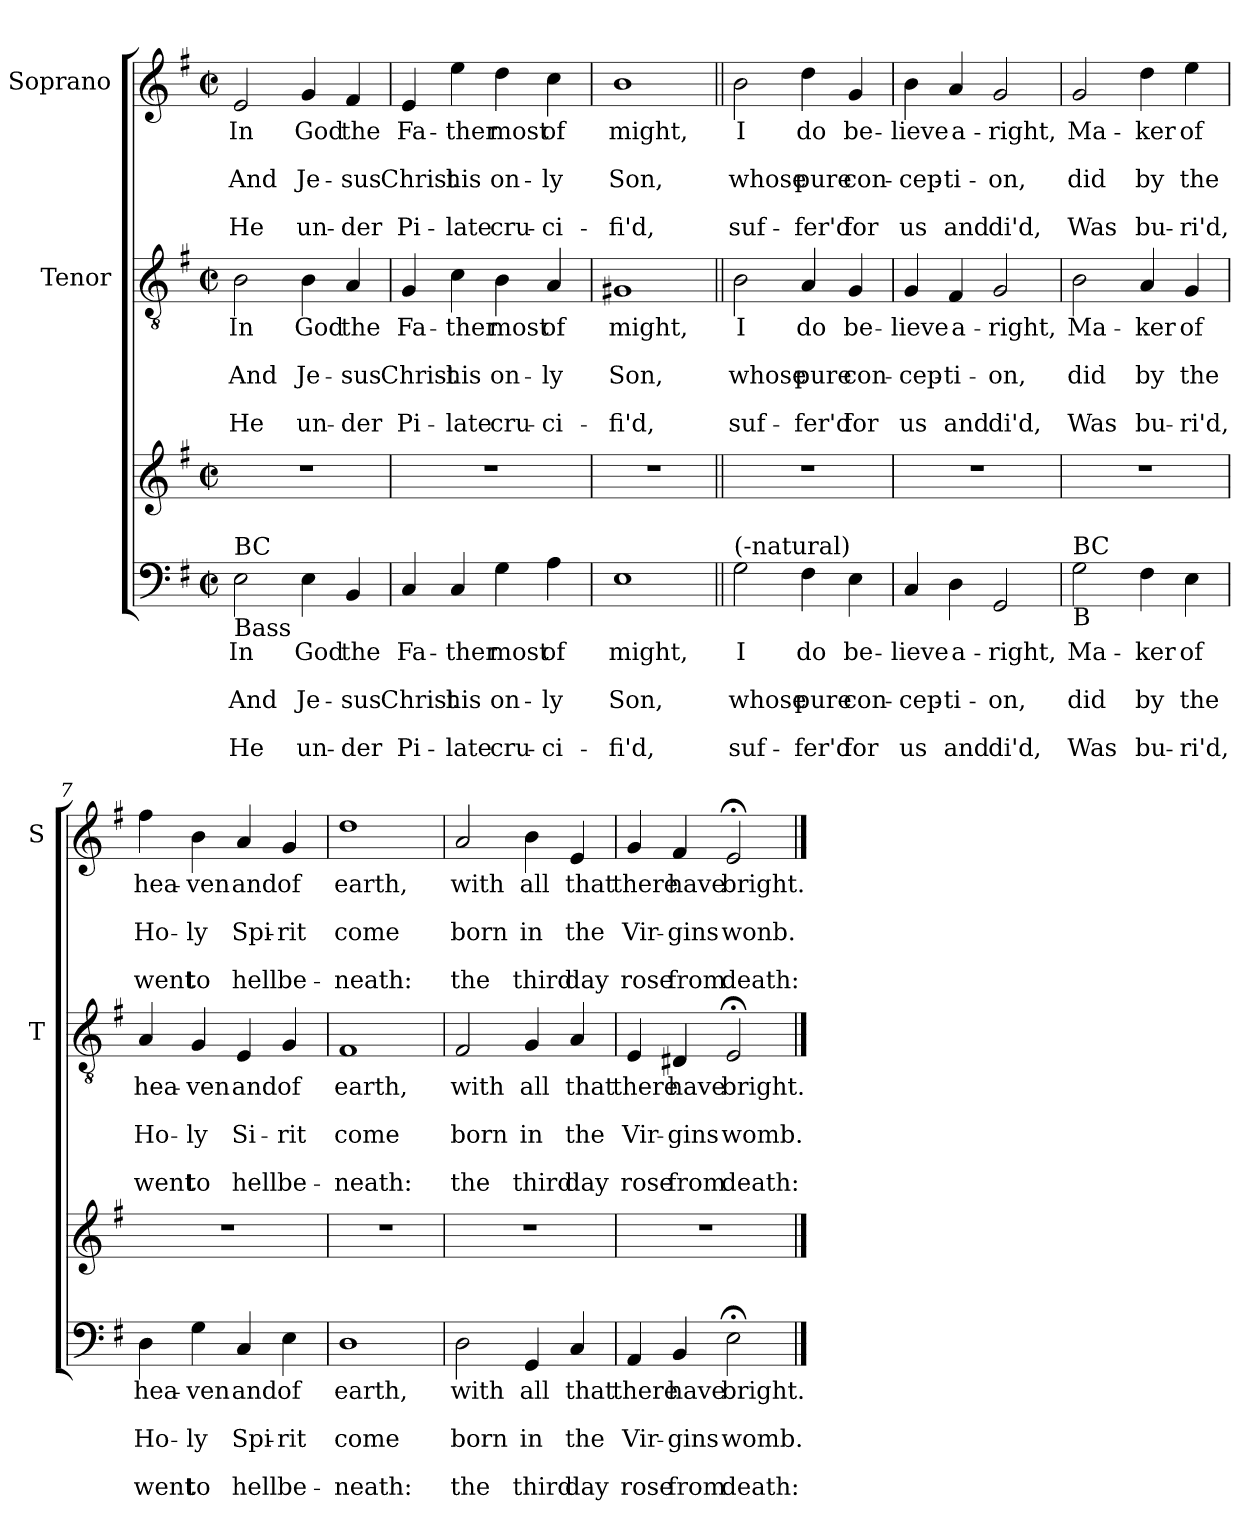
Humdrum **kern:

**kern	**text	**text	**text	**text	**text	**kern	**kern	**text	**text	**text	**text	**text	**kern	**text	**text	**text	**text	**text
*part3	*part3	*part3	*part3	*part3	*part3	*part3	*part2	*part2	*part2	*part2	*part2	*part2	*part1	*part1	*part1	*part1	*part1	*part1
*staff4	*staff4	*staff4	*staff4	*staff4	*staff4	*staff3	*staff2	*staff2	*staff2	*staff2	*staff2	*staff2	*staff1	*staff1	*staff1	*staff1	*staff1	*staff1
*	*	*	*	*	*	*	*I"Tenor	*	*	*	*	*	*I"Soprano	*	*	*	*	*
*	*	*	*	*	*	*	*I'T	*	*	*	*	*	*I'S	*	*	*	*	*
*clefF4	*	*	*	*	*	*clefG2	*clefGv2	*	*	*	*	*	*clefG2	*	*	*	*	*
*k[f#]	*	*	*	*	*	*k[f#]	*k[f#]	*	*	*	*	*	*k[f#]	*	*	*	*	*
*G:	*	*	*	*	*	*G:	*G:	*	*	*	*	*	*G:	*	*	*	*	*
*M2/2	*	*	*	*	*	*M2/2	*M2/2	*	*	*	*	*	*M2/2	*	*	*	*	*
*met(c|)	*	*	*	*	*	*met(c|)	*met(c|)	*	*	*	*	*	*met(c|)	*	*	*	*	*
=1	=1	=1	=1	=1	=1	=1	=1	=1	=1	=1	=1	=1	=1	=1	=1	=1	=1	=1
!LO:TX:a:t=BC	!	!	!	!	!	!	!	!	!	!	!	!	!	!	!	!	!	!
!LO:TX:b:t=Bass	!	!	!	!	!	!	!	!	!	!	!	!	!	!	!	!	!	!
!	!LO:LY:b	!	!LO:LY:b	!	!LO:LY:b	!	!	!LO:LY:b	!	!LO:LY:b	!	!LO:LY:b	!	!LO:LY:b	!	!LO:LY:b	!	!LO:LY:b
2E\	In	.	And	.	He	1r	2B\	In	.	And	.	He	2e/	In	.	And	.	He
!	!LO:LY:b	!	!LO:LY:b	!	!LO:LY:b	!	!	!LO:LY:b	!	!LO:LY:b	!	!LO:LY:b	!	!LO:LY:b	!	!LO:LY:b	!	!LO:LY:b
4E\	God	.	Je-	.	un-	.	4B\	God	.	Je-	.	un-	4g/	God	.	Je-	.	un-
!	!LO:LY:b	!	!LO:LY:b	!	!LO:LY:b	!	!	!LO:LY:b	!	!LO:LY:b	!	!LO:LY:b	!	!LO:LY:b	!	!LO:LY:b	!	!LO:LY:b
4BB/	the	.	-sus	.	-der	.	4A/	the	.	-sus	.	-der	4f#/	the	.	-sus	.	-der
=2	=2	=2	=2	=2	=2	=2	=2	=2	=2	=2	=2	=2	=2	=2	=2	=2	=2	=2
!	!LO:LY:b	!	!LO:LY:b	!	!LO:LY:b	!	!	!LO:LY:b	!	!LO:LY:b	!	!LO:LY:b	!	!LO:LY:b	!	!LO:LY:b	!	!LO:LY:b
4C/	Fa-	.	Christ	.	Pi-	1r	4G/	Fa-	.	Christ	.	Pi-	4e/	Fa-	.	Christ	.	Pi-
!	!LO:LY:b	!	!LO:LY:b	!	!LO:LY:b	!	!	!LO:LY:b	!	!LO:LY:b	!	!LO:LY:b	!	!LO:LY:b	!	!LO:LY:b	!	!LO:LY:b
4C/	-ther	.	his	.	-late	.	4c\	-ther	.	his	.	-late	4ee\	-ther	.	his	.	-late
!	!LO:LY:b	!	!LO:LY:b	!	!LO:LY:b	!	!	!LO:LY:b	!	!LO:LY:b	!	!LO:LY:b	!	!LO:LY:b	!	!LO:LY:b	!	!LO:LY:b
4G\	most	.	on-	.	cru-	.	4B\	most	.	on-	.	cru-	4dd\	most	.	on-	.	cru-
!	!LO:LY:b	!	!LO:LY:b	!	!LO:LY:b	!	!	!LO:LY:b	!	!LO:LY:b	!	!LO:LY:b	!	!LO:LY:b	!	!LO:LY:b	!	!LO:LY:b
4A\	of	.	-ly	.	-ci-	.	4A/	of	.	-ly	.	-ci-	4cc\	of	.	-ly	.	-ci-
=3	=3	=3	=3	=3	=3	=3	=3	=3	=3	=3	=3	=3	=3	=3	=3	=3	=3	=3
!	!LO:LY:b	!	!LO:LY:b	!	!LO:LY:b	!	!	!LO:LY:b	!	!LO:LY:b	!	!LO:LY:b	!	!LO:LY:b	!	!LO:LY:b	!	!LO:LY:b
1E	might,	.	Son,	.	-fi'd,	1r	1G#X	might,	.	Son,	.	-fi'd,	1b	might,	.	Son,	.	-fi'd,
=4||	=4||	=4||	=4||	=4||	=4||	=4||	=4||	=4||	=4||	=4||	=4||	=4||	=4||	=4||	=4||	=4||	=4||	=4||
!LO:TX:a:t=(-natural)	!	!	!	!	!	!	!	!	!	!	!	!	!	!	!	!	!	!
!	!LO:LY:b	!	!LO:LY:b	!	!LO:LY:b	!	!	!LO:LY:b	!	!LO:LY:b	!	!LO:LY:b	!	!LO:LY:b	!	!LO:LY:b	!	!LO:LY:b
2G\	I	.	whose	.	suf-	1r	2B\	I	.	whose	.	suf-	2b\	I	.	whose	.	suf-
!	!LO:LY:b	!	!LO:LY:b	!	!LO:LY:b	!	!	!LO:LY:b	!	!LO:LY:b	!	!LO:LY:b	!	!LO:LY:b	!	!LO:LY:b	!	!LO:LY:b
4F#\	do	.	pure	.	-fer'd	.	4A/	do	.	pure	.	-fer'd	4dd\	do	.	pure	.	-fer'd
!	!LO:LY:b	!	!LO:LY:b	!	!LO:LY:b	!	!	!LO:LY:b	!	!LO:LY:b	!	!LO:LY:b	!	!LO:LY:b	!	!LO:LY:b	!	!LO:LY:b
4E\	be-	.	con-	.	for	.	4G/	be-	.	con-	.	for	4g/	be-	.	con-	.	for
=5	=5	=5	=5	=5	=5	=5	=5	=5	=5	=5	=5	=5	=5	=5	=5	=5	=5	=5
!	!LO:LY:b	!	!LO:LY:b	!	!LO:LY:b	!	!	!LO:LY:b	!	!LO:LY:b	!	!LO:LY:b	!	!LO:LY:b	!	!LO:LY:b	!	!LO:LY:b
4C/	-lieve	.	-cep-	.	us	1r	4G/	-lieve	.	-cep-	.	us	4b\	-lieve	.	-cep-	.	us
!	!LO:LY:b	!	!LO:LY:b	!	!LO:LY:b	!	!	!LO:LY:b	!	!LO:LY:b	!	!LO:LY:b	!	!LO:LY:b	!	!LO:LY:b	!	!LO:LY:b
4D\	a-	.	-ti-	.	and	.	4F#/	a-	.	-ti-	.	and	4a/	a-	.	-ti-	.	and
!	!LO:LY:b	!	!LO:LY:b	!	!LO:LY:b	!	!	!LO:LY:b	!	!LO:LY:b	!	!LO:LY:b	!	!LO:LY:b	!	!LO:LY:b	!	!LO:LY:b
2GG/	-right,	.	-on,	.	di'd,	.	2G/	-right,	.	-on,	.	di'd,	2g/	-right,	.	-on,	.	di'd,
!!LO:PB:g=z
=6	=6	=6	=6	=6	=6	=6	=6	=6	=6	=6	=6	=6	=6	=6	=6	=6	=6	=6
!LO:TX:a:t=BC	!	!	!	!	!	!	!	!	!	!	!	!	!	!	!	!	!	!
!LO:TX:b:t=B	!	!	!	!	!	!	!	!	!	!	!	!	!	!	!	!	!	!
!	!LO:LY:b	!	!LO:LY:b	!	!LO:LY:b	!	!	!LO:LY:b	!	!LO:LY:b	!	!LO:LY:b	!	!LO:LY:b	!	!LO:LY:b	!	!LO:LY:b
2G\	Ma-	.	did	.	Was	1r	2B\	Ma-	.	did	.	Was	2g/	Ma-	.	did	.	Was
!	!LO:LY:b	!	!LO:LY:b	!	!LO:LY:b	!	!	!LO:LY:b	!	!LO:LY:b	!	!LO:LY:b	!	!LO:LY:b	!	!LO:LY:b	!	!LO:LY:b
4F#\	-ker	.	by	.	bu-	.	4A/	-ker	.	by	.	bu-	4dd\	-ker	.	by	.	bu-
!	!LO:LY:b	!	!LO:LY:b	!	!LO:LY:b	!	!	!LO:LY:b	!	!LO:LY:b	!	!LO:LY:b	!	!LO:LY:b	!	!LO:LY:b	!	!LO:LY:b
4E\	of	.	the	.	-ri'd,	.	4G/	of	.	the	.	-ri'd,	4ee\	of	.	the	.	-ri'd,
=7	=7	=7	=7	=7	=7	=7	=7	=7	=7	=7	=7	=7	=7	=7	=7	=7	=7	=7
!	!LO:LY:b	!	!LO:LY:b	!	!LO:LY:b	!	!	!LO:LY:b	!	!LO:LY:b	!	!LO:LY:b	!	!LO:LY:b	!	!LO:LY:b	!	!LO:LY:b
4D\	hea-	.	Ho-	.	went	1r	4A/	hea-	.	Ho-	.	went	4ff#\	hea-	.	Ho-	.	went
!	!LO:LY:b	!	!LO:LY:b	!	!LO:LY:b	!	!	!LO:LY:b	!	!LO:LY:b	!	!LO:LY:b	!	!LO:LY:b	!	!LO:LY:b	!	!LO:LY:b
4G\	-ven	.	-ly	.	to	.	4G/	-ven	.	-ly	.	to	4b\	-ven	.	-ly	.	to
!	!LO:LY:b	!	!LO:LY:b	!	!LO:LY:b	!	!	!LO:LY:b	!	!LO:LY:b	!	!LO:LY:b	!	!LO:LY:b	!	!LO:LY:b	!	!LO:LY:b
4C/	and	.	Spi-	.	hell	.	4E/	and	.	Si-	.	hell	4a/	and	.	Spi-	.	hell
!	!LO:LY:b	!	!LO:LY:b	!	!LO:LY:b	!	!	!LO:LY:b	!	!LO:LY:b	!	!LO:LY:b	!	!LO:LY:b	!	!LO:LY:b	!	!LO:LY:b
4E\	of	.	-rit	.	be-	.	4G/	of	.	-rit	.	be-	4g/	of	.	-rit	.	be-
=8	=8	=8	=8	=8	=8	=8	=8	=8	=8	=8	=8	=8	=8	=8	=8	=8	=8	=8
!	!LO:LY:b	!	!LO:LY:b	!	!LO:LY:b	!	!	!LO:LY:b	!	!LO:LY:b	!	!LO:LY:b	!	!LO:LY:b	!	!LO:LY:b	!	!LO:LY:b
1D	earth,	.	come	.	-neath:	1r	1F#	earth,	.	come	.	-neath:	1dd	earth,	.	come	.	-neath:
=9	=9	=9	=9	=9	=9	=9	=9	=9	=9	=9	=9	=9	=9	=9	=9	=9	=9	=9
!	!LO:LY:b	!	!LO:LY:b	!	!LO:LY:b	!	!	!LO:LY:b	!	!LO:LY:b	!	!LO:LY:b	!	!LO:LY:b	!	!LO:LY:b	!	!LO:LY:b
2D\	with	.	born	.	the	1r	2F#/	with	.	born	.	the	2a/	with	.	born	.	the
!	!LO:LY:b	!	!LO:LY:b	!	!LO:LY:b	!	!	!LO:LY:b	!	!LO:LY:b	!	!LO:LY:b	!	!LO:LY:b	!	!LO:LY:b	!	!LO:LY:b
4GG/	all	.	in	.	third	.	4G/	all	.	in	.	third	4b\	all	.	in	.	third
!	!LO:LY:b	!	!LO:LY:b	!	!LO:LY:b	!	!	!LO:LY:b	!	!LO:LY:b	!	!LO:LY:b	!	!LO:LY:b	!	!LO:LY:b	!	!LO:LY:b
4C/	that	.	the	.	day	.	4A/	that	.	the	.	day	4e/	that	.	the	.	day
=10	=10	=10	=10	=10	=10	=10	=10	=10	=10	=10	=10	=10	=10	=10	=10	=10	=10	=10
!	!LO:LY:b	!	!LO:LY:b	!	!LO:LY:b	!	!	!LO:LY:b	!	!LO:LY:b	!	!LO:LY:b	!	!LO:LY:b	!	!LO:LY:b	!	!LO:LY:b
4AA/	there	.	Vir-	.	rose	1r	4E/	there	.	Vir-	.	rose	4g/	there	.	Vir-	.	rose
!	!LO:LY:b	!	!LO:LY:b	!	!LO:LY:b	!	!	!LO:LY:b	!	!LO:LY:b	!	!LO:LY:b	!	!LO:LY:b	!	!LO:LY:b	!	!LO:LY:b
4BB/	have	.	-gins	.	from	.	4D#X/	have	.	-gins	.	from	4f#/	have	.	-gins	.	from
!	!LO:LY:b	!	!LO:LY:b	!	!LO:LY:b	!	!	!LO:LY:b	!	!LO:LY:b	!	!LO:LY:b	!	!LO:LY:b	!	!LO:LY:b	!	!LO:LY:b
2E;<\	bright.	.	womb.	.	death:	.	2E;</	bright.	.	womb.	.	death:	2e;</	bright.	.	wonb.	.	death:
==	==	==	==	==	==	==	==	==	==	==	==	==	==	==	==	==	==	==
*-	*-	*-	*-	*-	*-	*-	*-	*-	*-	*-	*-	*-	*-	*-	*-	*-	*-	*-
